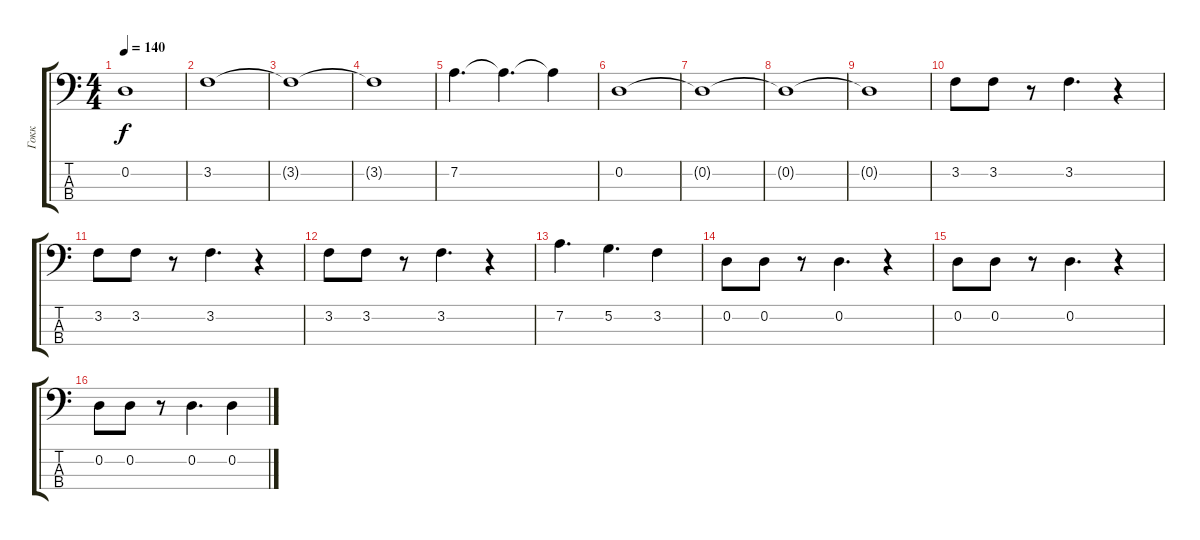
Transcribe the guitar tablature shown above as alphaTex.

\track ("Гокк" "Гокк") {instrument electricbasspick}
\staff {score tabs}
\tuning (G2 D2 A1 D1) {hide}
\ts (4 4)
\tempo 140
\clef f4
\ks c
0.2{t}.1{dy f} |
3.2.1 |
3.2{t}.1 |
3.2{t}.1 |
7.2.4{d} 7.2{t}.4{d} 7.2{t}.4 |
0.2.1 |
0.2{t}.1 |
0.2{t}.1 |
0.2{t}.1 |
3.2.8 3.2.8 r.8 3.2.4{d} r.4 |
3.2.8 3.2.8 r.8 3.2.4{d} r.4 |
3.2.8 3.2.8 r.8 3.2.4{d} r.4 |
7.2.4{d} 5.2.4{d} 3.2.4 |
0.2.8 0.2.8 r.8 0.2.4{d} r.4 |
0.2.8 0.2.8 r.8 0.2.4{d} r.4 |
0.2.8 0.2.8 r.8 0.2.4{d} 0.2{sl}.4
